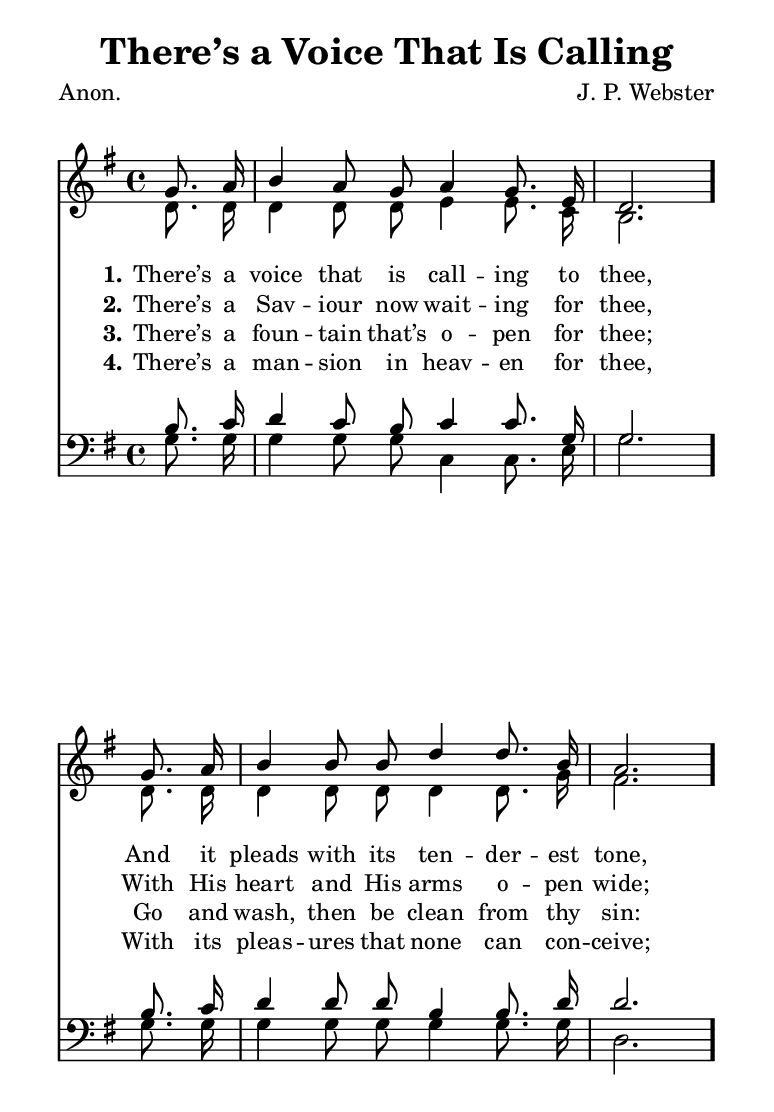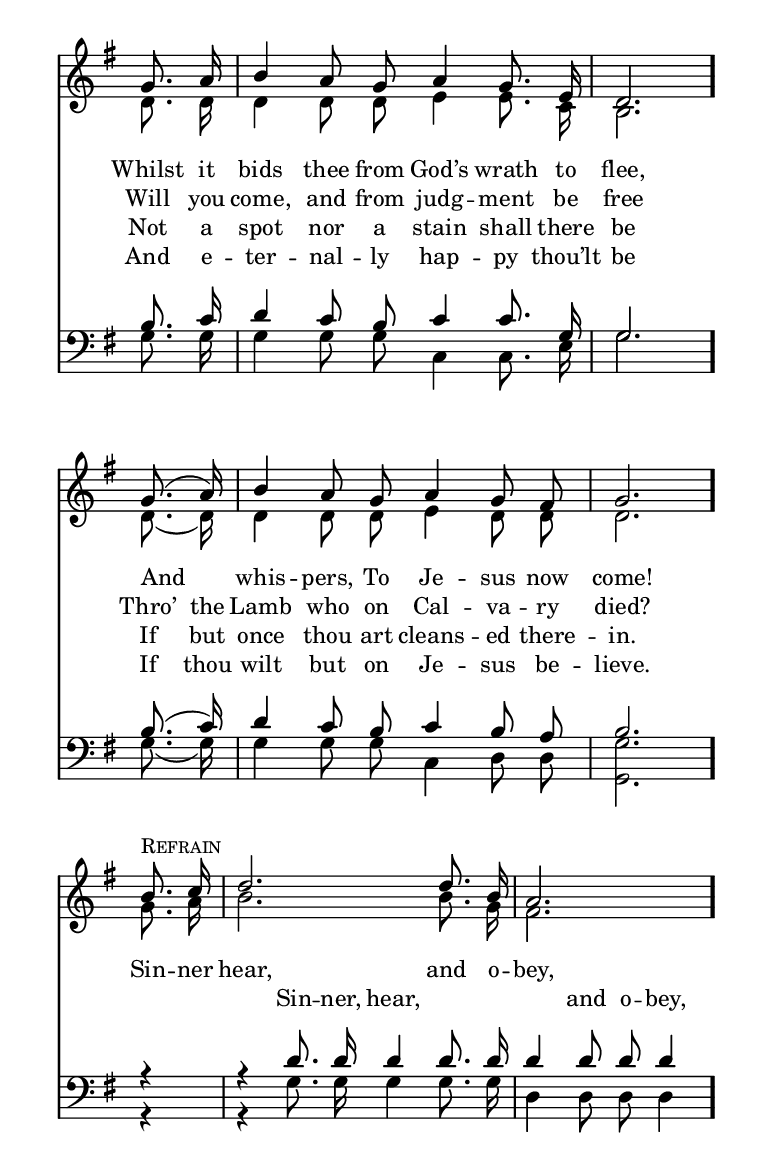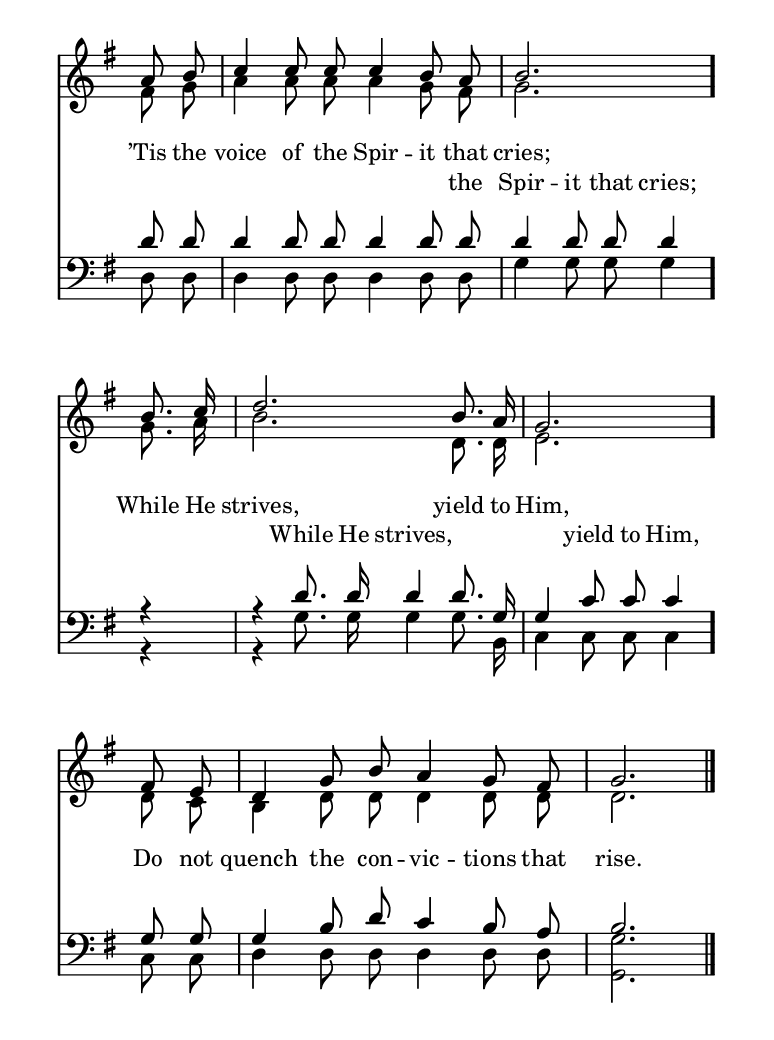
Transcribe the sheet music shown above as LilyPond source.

\include "common/global.ily"
\paper {
  \include "common/paper.ily"
  %ragged-bottom = ##t
  ragged-last-bottom = ##t
  systems-per-page = ##f
  page-count = ##f
}

\header{
  hymnnumber = "126"
  title = "There’s a Voice That Is Calling"
  tunename = "Sweet Bye and Bye"
  meter = ""
  poet = "Anon."
  composer = "J. P. Webster"
  %copyright = ""
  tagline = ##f
}

% for fermata in MIDI
ta = { \tempo 4=80 }
tb = { \tempo 4=40 }

patternAA = { c8.  c16  | c4 c8 c8 c4 c8. c16 c2. }
patternAB = { c8.( c16) | c4 c8 c8 c4 c8  c8  c2. }

patternBA = { c8. c16 | c2. c8. c16 c2. }
patternBB = { c8 c8 | c4 c8 c8 c4 c8 c8 | c2. }

patternCA = { c4 | c4 c8. c16 c4 c8. c16 | c4 c8 c8 c4 }
patternCB = { c8 c8 | c4 c8 c8 c4 c8 c8 | c4 c8 c8 c4 }

global = {
  \include "common/overrides.ily"
  \override Staff.TimeSignature.style = #'()
  \time 4/4
  \override Score.MetronomeMark.transparent = ##t % hide all fermata changes too
  \ta
  \key g \major
  \partial 4
  \autoBeamOff
}

notesSoprano = {
\global
\relative c'' {

  \changePitch \patternAA { g a | b a g a g e | d }
  \changePitch \patternAA { g a | b b b d d b | a }
  \changePitch \patternAA { g a | b a g a g e | d }
  \changePitch \patternAB { g a | b a g a g fis | g }

  << s^\markup { \small \caps "Refrain" }
  \changePitch \patternBA { b c | d d b a } >>
  \changePitch \patternBB { a b | c c c c b a | b }
  \changePitch \patternBA { b c | d b a g }
  \changePitch \patternBB { fis e | d g b a g fis | g }

  \bar "|."

}
}

notesAlto = {
\global
\relative e' {

  \changePitch \patternAA { d d | d d d e e c | b }
  \changePitch \patternAA { d d | d d d d d g | fis }
  \changePitch \patternAA { d d | d d d e e c | b }
  \changePitch \patternAB { d d | d d d e d d | d }

  \changePitch \patternBA { g a | b b g | fis }
  \changePitch \patternBB { fis g | a a a a g fis | g }
  \changePitch \patternBA { g a | b d, d | e }
  \changePitch \patternBB { d c | b d d d d d | d }

}
}

notesTenor = {
\global
\relative a {

  \changePitch \patternAA { b c | d c b c c g | g }
  \changePitch \patternAA { b c | d d d b b d | d }
  \changePitch \patternAA { b c | d c b c c g | g }
  \changePitch \patternAB { b c | d c b c b a | b}

  \changePitch \patternCA { r | r d d d d d | d d d d }
  \changePitch \patternCB { d d | d d d d d d | d d d d }
  \changePitch \patternCA { r | r d d d d g, | g c c c }
  \changePitch \patternBB { g g | g b d c b a | b }

}
}

notesBass = {
\global
\relative f {

  \changePitch \patternAA { g g | g g g c, c e | g }
  \changePitch \patternAA { g g | g g g g g g | d }
  \changePitch \patternAA { g g | g g g c, c e | g }
  \changePitch \patternAB { g g | g g g c, d d | <g g,> }

  \changePitch \patternCA { r | r g g g g g | d d d d }
  \changePitch \patternCB { d d | d d d d d d | g g g g }
  \changePitch \patternCA { r | r g g g g b, | c c c c }
  \changePitch \patternBB { c c | d d d d d d | <g g,> }

}
}

Refrain = \lyricmode {

Sin -- ner hear, and o -- bey, \bar "."
’Tis the voice of the Spir -- it that cries; \bar "."
While He strives, yield to Him, \bar "."
Do not quench the con -- vic -- tions that rise. \bar "."

}

wordsA = \lyricmode {
\set stanza = "1."

There’s a voice that is call -- ing to thee, \bar "."
And it pleads with its ten -- der -- est tone, \bar "."
Whilst it bids thee from God’s wrath to flee, \bar "."
And whis -- pers, To Je -- sus now come! \bar "."

}

wordsB = \lyricmode {
\set stanza = "2."

There’s a Sav -- iour now wait -- ing for thee,
With His heart and His arms o -- pen wide;
Will you come, and from judg -- ment be free
{ \mon } Thro’ the { \moff } Lamb who on Cal -- va -- ry died?

\Refrain

}

wordsC = \lyricmode {
\set stanza = "3."

There’s a foun -- tain that’s o -- pen for thee;
Go and wash, then be clean from thy sin:
Not a spot nor a stain shall there be
{ \mon } If but { \moff } once thou art cleans -- ed there -- in.

}

wordsD = \lyricmode {
\set stanza = "4."

There’s a man -- sion in heav -- en for thee,
With its pleas -- ures that none can con -- ceive;
And e -- ter -- nal -- ly hap -- py thou’lt be
{ \mon } If thou { \moff } wilt but on Je -- sus be -- lieve.

}

underWords = \lyricmode {

{ \repeat unfold 36 { \skip 4 } }
Sin -- ner, hear, { \repeat unfold 3 { \skip 4 } } and o -- bey,
{ \repeat unfold 7 { \skip 4 } }
the Spir -- it that cries;
While He strives, { \repeat unfold 3 { \skip 4 } } yield to Him,

}

\score {
  \context ChoirStaff <<
    \context Staff = upper <<
      \set ChoirStaff.systemStartDelimiter = #'SystemStartBar
      \context Voice  = sopranos { \voiceOne << \notesSoprano >> }
      \context Voice  = altos { \voiceTwo << \notesAlto >> }
      \context Lyrics = one   \lyricsto sopranos \wordsA
      \context Lyrics = two   \lyricsto sopranos \wordsB
      \context Lyrics = three \lyricsto sopranos \wordsC
      \context Lyrics = four  \lyricsto sopranos \wordsD
    >>
    \context Staff = men <<
      \clef bass
      \context Voice  = tenors { \voiceOne << \notesTenor >> }
      \context Voice  = basses { \voiceTwo << \notesBass >> }
    >>
    \context Lyrics = three \lyricsto tenors \underWords
  >>
  \layout {
    \include "common/layout.ily"
  }
  \midi{
    \include "common/midi.ily"
  }
}

\version "2.18.0"  % necessary for upgrading to future LilyPond versions.

% vi:set et ts=2 sw=2 ai nocindent syntax=lilypond:
